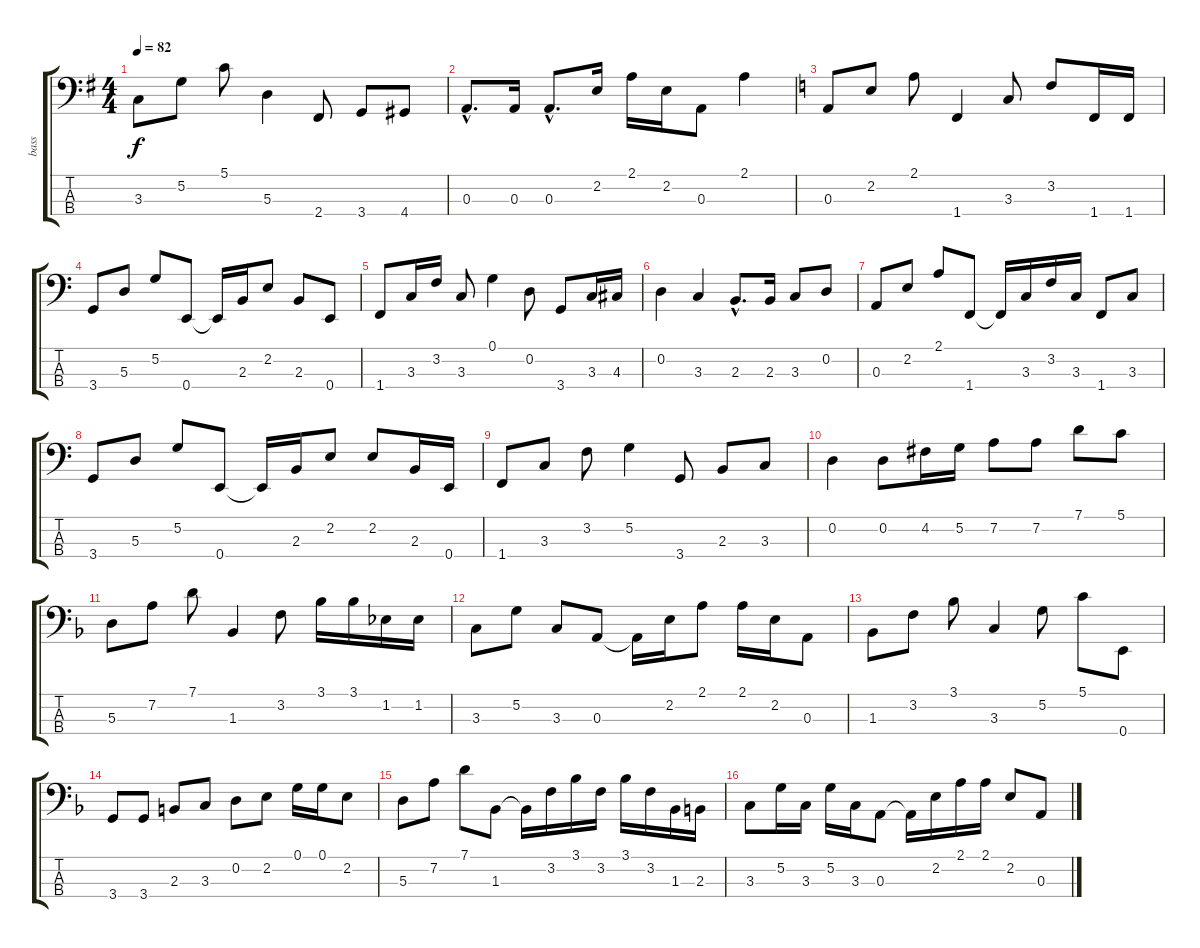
\track ("bass" "bass") {instrument electricbassfinger}
\staff {score tabs}
\tuning (G2 D2 A1 E1) {hide}
\ts (4 4)
\tempo 82
\clef f4
\ks g
3.3.8{dy f} 5.2.8 5.1.8 5.3.4 2.4.8 3.4.8 4.4.8 |
0.3{hac}.8{d} 0.3.16 0.3{hac}.8{d} 2.2.16 2.1.16 2.2.16 0.3.8 2.1.4 |
\ks c
0.3.8 2.2.8 2.1.8 1.4.4 3.3.8 3.2.8 1.4.16 1.4.16 |
3.4.8 5.3.8 5.2.8 0.4.8 0.4{t}.16 2.3.16 2.2.8 2.3.8 0.4.8 |
1.4.8 3.3.16 3.2.16 3.3.8 0.1.4 0.2.8 3.4.8 3.3.16 4.3.16 |
0.2.4 3.3.4 2.3{hac}.8{d} 2.3.16 3.3.8 0.2.8 |
0.3.8 2.2.8 2.1.8 1.4.8 1.4{t}.16 3.3.16 3.2.16 3.3.16 1.4.8 3.3.8 |
3.4.8 5.3.8 5.2.8 0.4.8 0.4{t}.16 2.3.16 2.2.8 2.2.8 2.3.16 0.4.16 |
1.4.8 3.3.8 3.2.8 5.2.4 3.4.8 2.3.8 3.3.8 |
0.2.4 0.2.8 4.2.16 5.2.16 7.2.8 7.2.8 7.1.8 5.1.8 |
\ks f
5.3.8 7.2.8 7.1.8 1.3.4 3.2.8 3.1.16 3.1.16 1.2.16 1.2.16 |
3.3.8 5.2.8 3.3.8 0.3.8 0.3{t}.16 2.2.16 2.1.8 2.1.16 2.2.16 0.3.8 |
1.3.8 3.2.8 3.1.8 3.3.4 5.2.8 5.1.8 0.4.8 |
3.4.8 3.4.8 2.3.8 3.3.8 0.2.8 2.2.8 0.1.16 0.1.16 2.2.8 |
5.3.8 7.2.8 7.1.8 1.3.8 1.3{t}.16 3.2.16 3.1.16 3.2.16 3.1.16 3.2.16 1.3.16 2.3.16 |
3.3.8 5.2.16 3.3.16 5.2.16 3.3.16 0.3.8 0.3{t}.16 2.2.16 2.1.16 2.1.16 2.2.8 0.3.8
